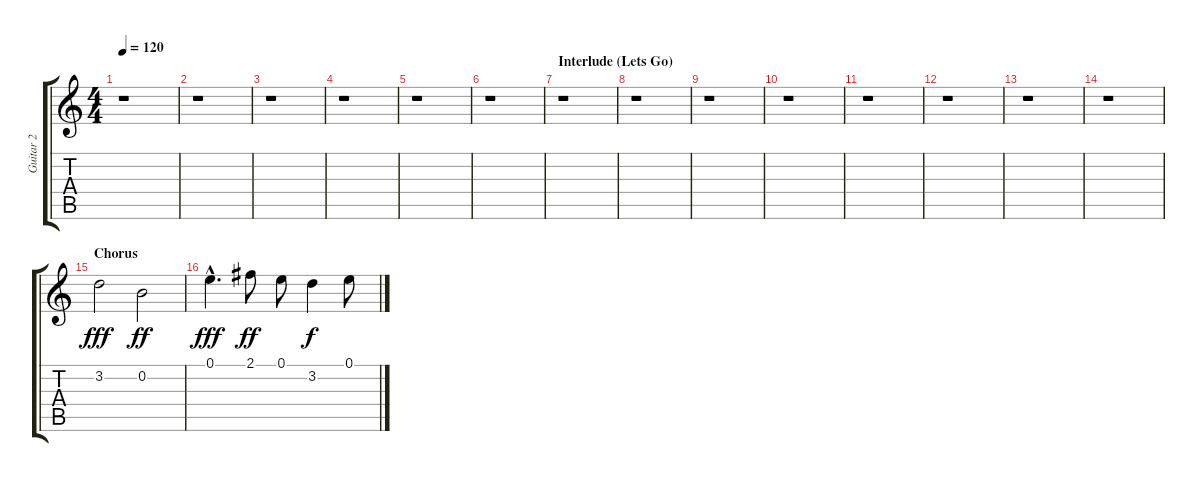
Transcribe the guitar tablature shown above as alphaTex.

\track ("Guitar 2" "Guitar 2") {instrument electricguitarjazz}
\staff {score tabs}
\tuning (E4 B3 G3 D3 A2 E2) {hide}
\ts (4 4)
\tempo 120
\clef g2
\ks c
r.1{dy f} |
r.1 |
r.1 |
r.1 |
r.1 |
r.1 |
\section ("" "Interlude (Lets Go)")
r.1 |
r.1 |
r.1 |
r.1 |
r.1 |
r.1 |
r.1 |
r.1 |
\section ("" "Chorus")
3.2.2{dy fff} 0.2.2{dy ff} |
0.1{hac}.4{d dy fff} 2.1.8{dy ff} 0.1.8 3.2.4{dy f} 0.1.8
